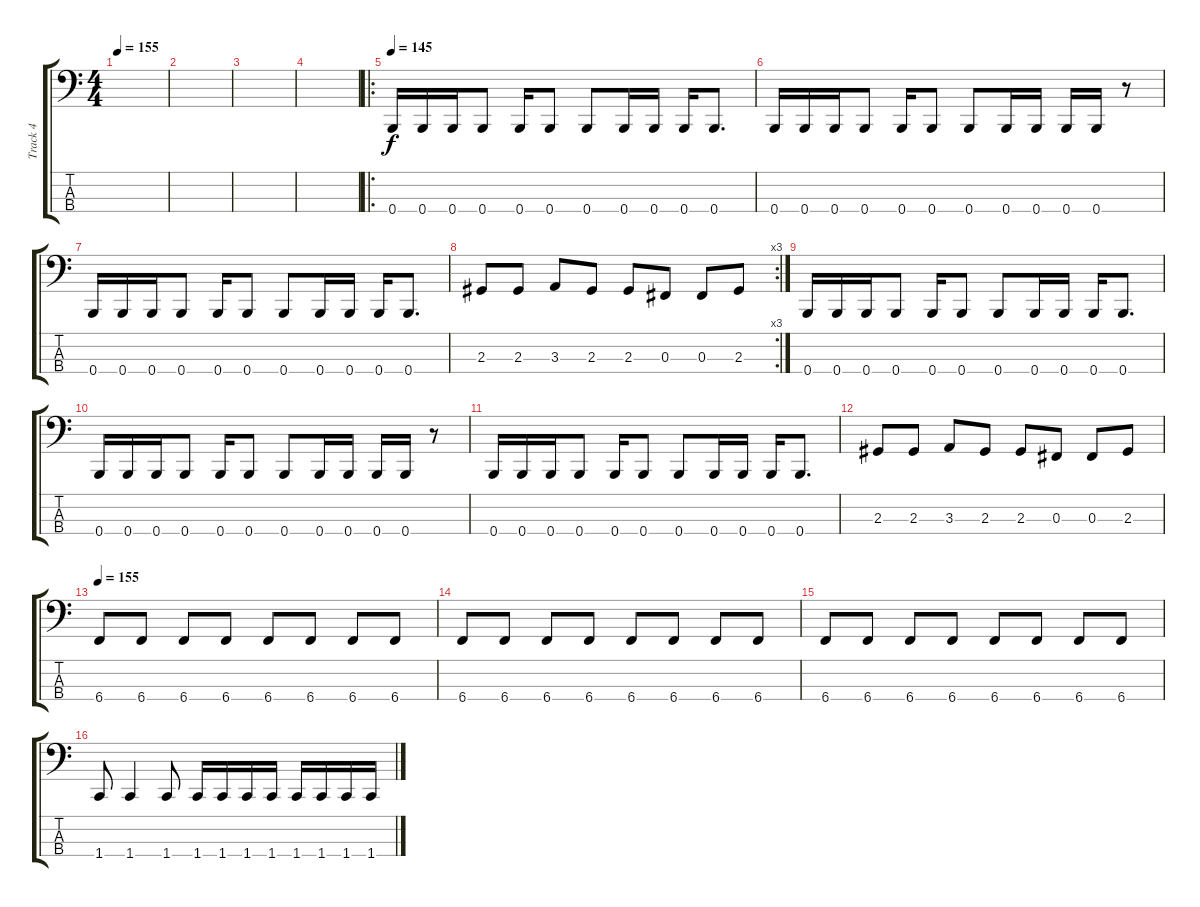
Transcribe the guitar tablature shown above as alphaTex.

\track ("Track 4" "Track 4") {instrument electricbasspick}
\staff {score tabs}
\tuning (E2 B1 Gb1 B0) {hide}
\ts (4 4)
\tempo 155
\clef f4
\ks c
|
|
|
|
\ro
\tempo 145
0.4.16 0.4.16 0.4.16 0.4.8 0.4.16 0.4.8 0.4.8 0.4.16 0.4.16 0.4.16 0.4.8{d} |
0.4.16 0.4.16 0.4.16 0.4.8 0.4.16 0.4.8 0.4.8 0.4.16 0.4.16 0.4.16 0.4.16 r.8 |
0.4.16 0.4.16 0.4.16 0.4.8 0.4.16 0.4.8 0.4.8 0.4.16 0.4.16 0.4.16 0.4.8{d} |
\rc 3
2.3.8 2.3.8 3.3.8 2.3.8 2.3.8 0.3.8 0.3.8 2.3.8 |
0.4.16 0.4.16 0.4.16 0.4.8 0.4.16 0.4.8 0.4.8 0.4.16 0.4.16 0.4.16 0.4.8{d} |
0.4.16 0.4.16 0.4.16 0.4.8 0.4.16 0.4.8 0.4.8 0.4.16 0.4.16 0.4.16 0.4.16 r.8 |
0.4.16 0.4.16 0.4.16 0.4.8 0.4.16 0.4.8 0.4.8 0.4.16 0.4.16 0.4.16 0.4.8{d} |
2.3.8 2.3.8 3.3.8 2.3.8 2.3.8 0.3.8 0.3.8 2.3.8 |
\tempo 155
6.4.8 6.4.8 6.4.8 6.4.8 6.4.8 6.4.8 6.4.8 6.4.8 |
6.4.8 6.4.8 6.4.8 6.4.8 6.4.8 6.4.8 6.4.8 6.4.8 |
6.4.8 6.4.8 6.4.8 6.4.8 6.4.8 6.4.8 6.4.8 6.4.8 |
1.4.8 1.4.4 1.4.8 1.4.16 1.4.16 1.4.16 1.4.16 1.4.16 1.4.16 1.4.16 1.4.16
